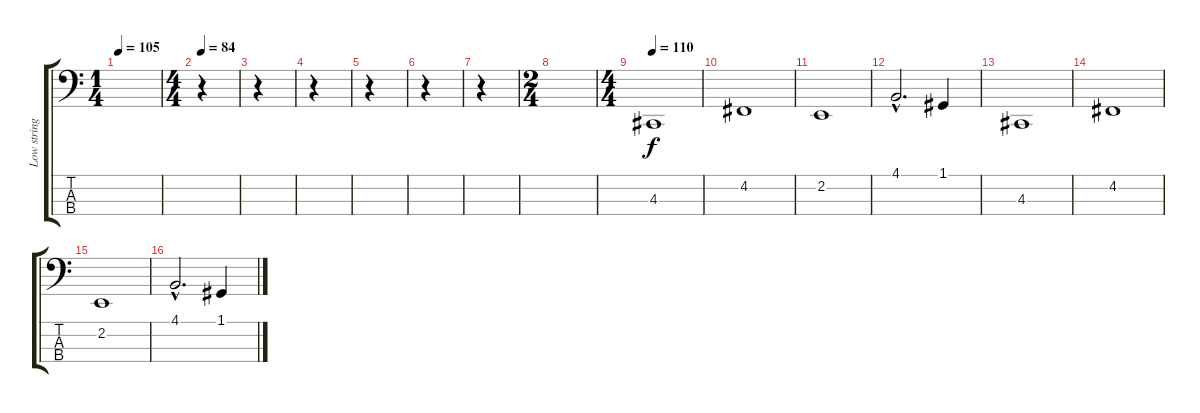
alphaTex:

\track ("Low strings" "Low string") {instrument stringensemble1}
\staff {score tabs}
\tuning (G2 D2 A1 E1) {hide}
\ts (1 4)
\tempo 105
\clef f4
\ks c
|
\ts (4 4)
\tempo 84
r.4 |
r.4 |
r.4 |
r.4 |
r.4 |
r.4 |
\ts (2 4)
|
\ts (4 4)
\tempo 110
4.3.1 |
4.2.1 |
2.2.1 |
4.1{hac}.2{d} 1.1.4 |
4.3.1 |
4.2.1 |
2.2.1 |
4.1{hac}.2{d} 1.1.4
